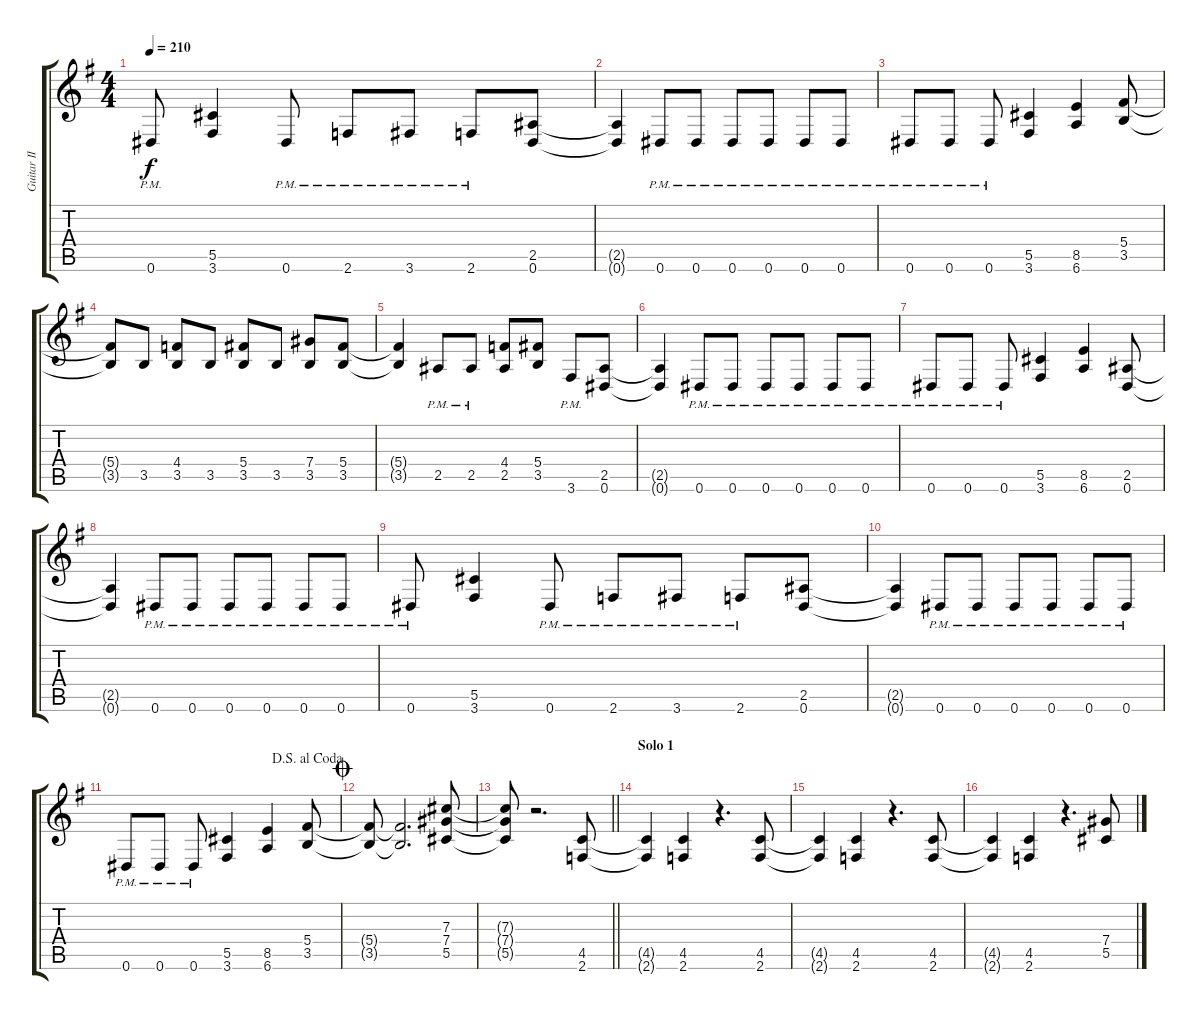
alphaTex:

\track ("Guitar II (В. Смольский)" "Guitar II ") {instrument distortionguitar}
\staff {score tabs}
\tuning (Eb4 Bb3 Gb3 Db3 Ab2 Eb2) {hide}
\ts (4 4)
\tempo 210
\clef g2
\ks g
0.6{pm}.8{dy f} (5.5 3.6).4 0.6{pm}.8 2.6{pm}.8 3.6{pm}.8 2.6{pm}.8 (2.5 0.6).8 |
(2.5{t} 0.6{t}).4 0.6{pm}.8 0.6{pm}.8 0.6{pm}.8 0.6{pm}.8 0.6{pm}.8 0.6{pm}.8 |
0.6{pm}.8 0.6{pm}.8 0.6{pm}.8 (5.5 3.6).4 (8.5 6.6).4 (5.4 3.5).8 |
(5.4{t} 3.5{t}).8 3.5.8 (4.4 3.5).8 3.5.8 (5.4 3.5).8 3.5.8 (7.4 3.5).8 (5.4 3.5).8 |
(5.4{t} 3.5{t}).4 2.5{pm}.8 2.5{pm}.8 (4.4 2.5).8 (5.4 3.5).8 3.6{pm}.8 (2.5 0.6).8 |
(2.5{t} 0.6{t}).4 0.6{pm}.8 0.6{pm}.8 0.6{pm}.8 0.6{pm}.8 0.6{pm}.8 0.6{pm}.8 |
0.6{pm}.8 0.6{pm}.8 0.6{pm}.8 (5.5 3.6).4 (8.5 6.6).4 (2.5 0.6).8 |
(2.5{t} 0.6{t}).4 0.6{pm}.8 0.6{pm}.8 0.6{pm}.8 0.6{pm}.8 0.6{pm}.8 0.6{pm}.8 |
0.6{pm}.8 (5.5 3.6).4 0.6{pm}.8 2.6{pm}.8 3.6{pm}.8 2.6{pm}.8 (2.5 0.6).8 |
(2.5{t} 0.6{t}).4 0.6{pm}.8 0.6{pm}.8 0.6{pm}.8 0.6{pm}.8 0.6{pm}.8 0.6{pm}.8 |
\jump dalsegnoalcoda
0.6{pm}.8 0.6{pm}.8 0.6{pm}.8 (5.5 3.6).4 (8.5 6.6).4 (5.4 3.5).8 |
\jump coda
(5.4{t} 3.5{t}).8 (5.4{t} 3.5{t}).2{d} (7.3 7.4 5.5).8 |
\barLineRight lightlight
(7.3{t} 7.4{t} 5.5{t}).8 r.2{d} (4.5 2.6).8 |
\section ("" "Solo 1")
(4.5{t} 2.6{t}).4 (4.5 2.6).4 r.4{d} (4.5 2.6).8 |
(4.5{t} 2.6{t}).4 (4.5 2.6).4 r.4{d} (4.5 2.6).8 |
(4.5{t} 2.6{t}).4 (4.5 2.6).4 r.4{d} (7.4 5.5).8
